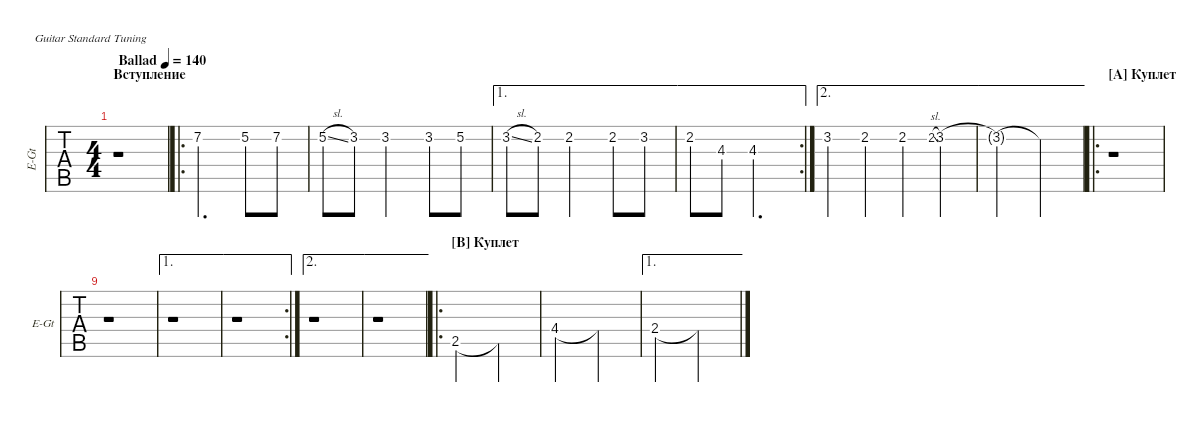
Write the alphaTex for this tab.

\defaultSystemsLayout 4
\hideDynamics
\bracketExtendMode groupsimilarinstruments
\singleTrackTrackNamePolicy allsystems
\multiTrackTrackNamePolicy allsystems
\otherSystemsTrackNameOrientation horizontal
\defaultBarNumberDisplay FirstOfSystem
\track ("Electric Guitar" "E-Gt") {instrument electricguitarclean}
\staff {tabs}
\tuning (E4 B3 G3 D3 A2 E2)
\ts (4 4)
\section ("" "Вступление")
\tempo (140 "Ballad")
\clef g2
\scale
0.0985733
\ks bminor
r.1{dy mf instrument electricguitarclean} |
\ro
\scale
0.0965262 7.2.2{d} 5.2.8 7.2.8 |
\scale
0.134907 5.2{sl}.8 3.2.8 3.2.2 3.2.8 5.2.8 |
\ae 1
\scale
0.126914 3.2{sl}.8 2.2.8 2.2.2 2.2.8 3.2.8 |
\ae 1
\rc 2
\scale
0.102265 2.2.8 4.3.8 4.3.2{d} |
\ae 2
\scale
0.126277 3.2.4 2.2.4 2.2.4 2.2{sl}.8{gr} 3.2.4 |
\ae 2
\scale
0.05955 3.2{t}.2 3.2{t}.2 |
\ro
\section ("A" "Куплет")
\scale
0.0527829 r.1 |
\scale
0.0383341 r.1 |
\ae 1
\scale
0.0397031 r.1 |
\ae 1
\rc 2
\scale
0.0462497 r.1 |
\ae 2
\scale
0.0424413 r.1 |
\ae 2
\scale
0.0373145 r.1 |
\ro
\section ("B" "Куплет")
\scale
0.107895 2.5.2 2.5{t}.2 |
\scale
0.0631579 4.4.2 4.4{t}.2 |
\ae 1
\scale
0.0631579 2.4.2 2.4{t}.2
